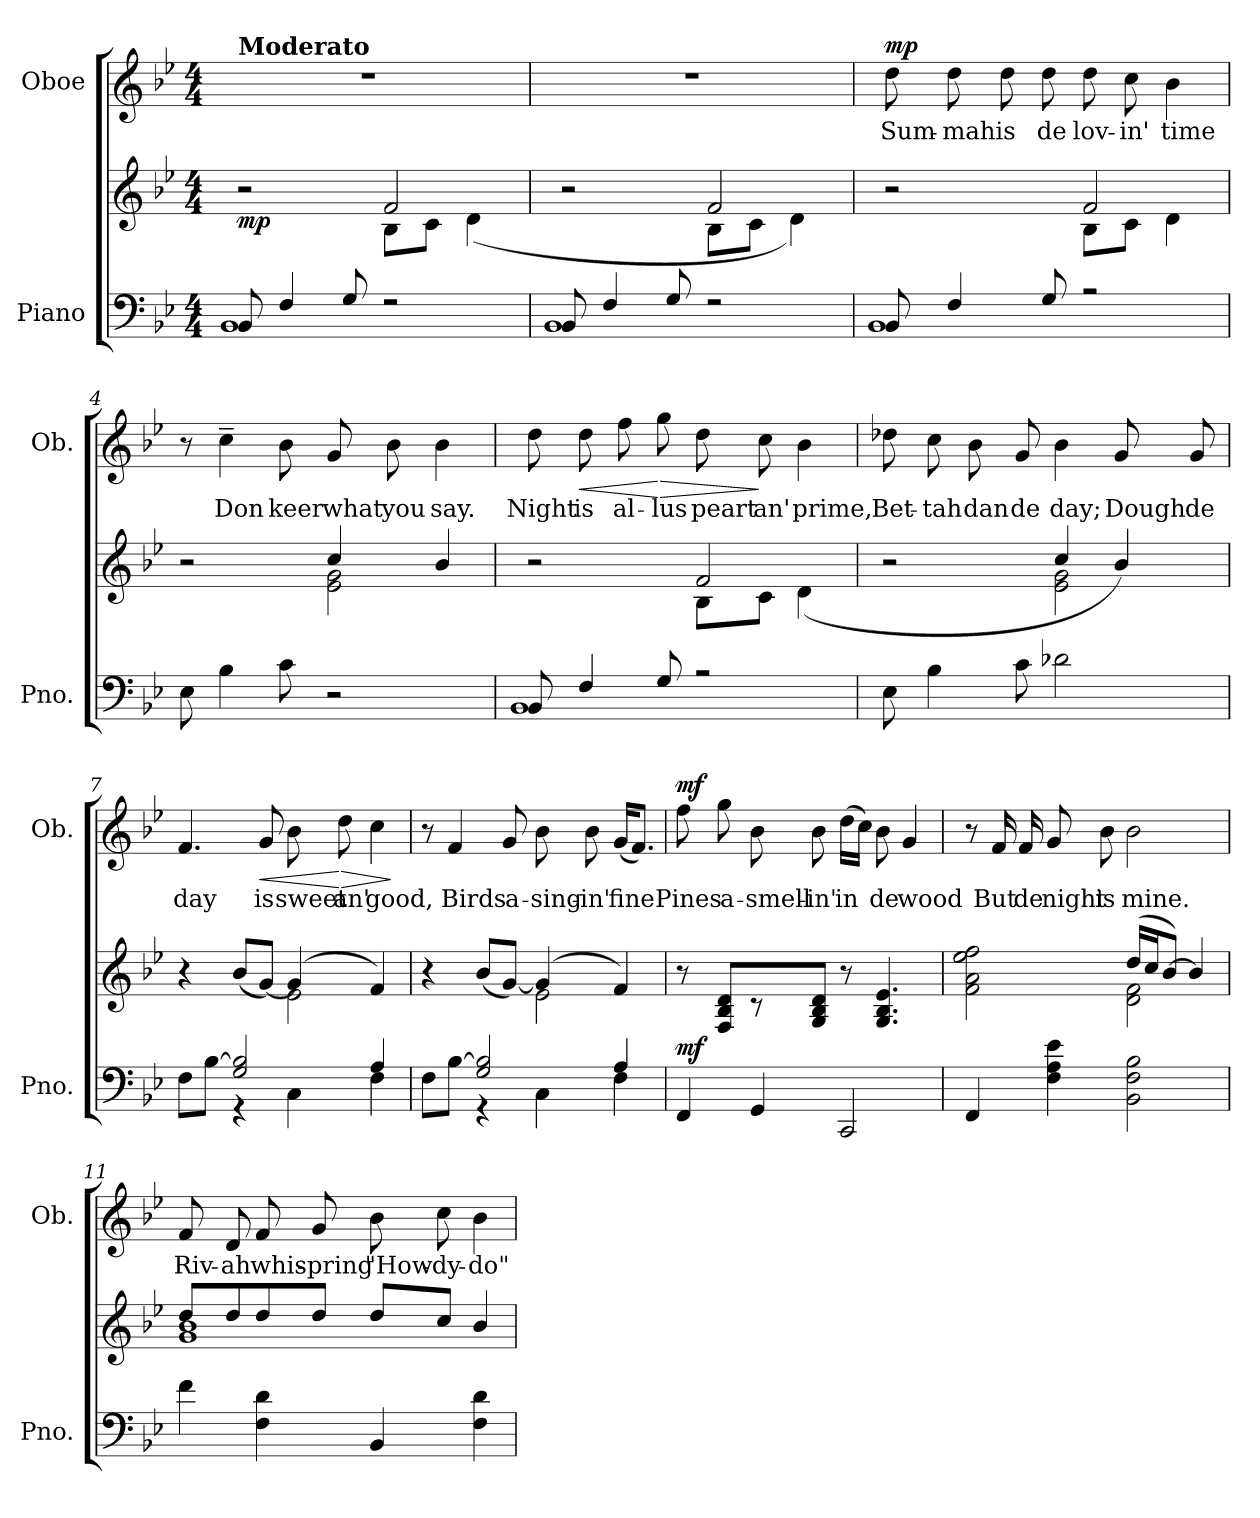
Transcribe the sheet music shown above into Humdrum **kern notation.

**kern	**kern	**dynam	**kern	**text	**dynam
*part2	*part2	*part2	*part1	*part1	*part1
*staff3	*staff2	*staff2/3	*staff1	*staff1	*staff1
*I"Piano	*	*	*I"Oboe	*	*
*I'Pno.	*	*	*I'Ob.	*	*
*clefF4	*clefG2	*	*clefG2	*	*
*k[b-e-]	*k[b-e-]	*	*k[b-e-]	*	*
*M4/4	*M4/4	*	*M4/4	*	*
*MM112	*MM112	*	*MM112	*	*
=1	=1	=1	=1	=1	=1
*^	*^	*	*	*	*
!	!	!	!	!	!LO:TX:a:B:t=Moderato	!	!
!	!	!	!	!LO:DY:b	!	!	!
(<8BB-/	1BB-	2r	2ryy	mp	1r	.	.
4F/	.	.	.	.	.	.	.
8G/	.	.	.	.	.	.	.
2r	.	2f/	8B-\L	.	.	.	.
.	.	.	8c\J	.	.	.	.
.	.	.	(4d\	.	.	.	.
=2	=2	=2	=2	=2	=2	=2	=2
(<8BB-/	1BB-	2r	2ryy	.	1r	.	.
4F/	.	.	.	.	.	.	.
8G/	.	.	.	.	.	.	.
2r	.	2f/	8B-\L	.	.	.	.
.	.	.	8c\J	.	.	.	.
.	.	.	4d\)	.	.	.	.
=3	=3	=3	=3	=3	=3	=3	=3
!	!	!	!	!	!	!LO:LY:b	!LO:DY:a
(<8BB-/	1BB-	2r	2ryy	.	8dd\	Sum-	mp
!	!	!	!	!	!	!LO:LY:b	!
4F/	.	.	.	.	8dd\	-mah	.
!	!	!	!	!	!	!LO:LY:b	!
.	.	.	.	.	8dd\	is	.
!	!	!	!	!	!	!LO:LY:b	!
8G/	.	.	.	.	8dd\	de	.
!	!	!	!	!	!	!LO:LY:b	!
2r	.	2f/	8B-\L	.	8dd\	lov-	.
!	!	!	!	!	!	!LO:LY:b	!
.	.	.	8c\J	.	8cc\	-in'	.
!	!	!	!	!	!	!LO:LY:b	!
.	.	.	4d\)	.	4b-\	time	.
*v	*v	*	*	*	*	*	*
=4	=4	=4	=4	=4	=4	=4
8E-\	2r	2ryy	.	8r	.	.
!	!	!	!	!	!LO:LY:b	!
4B-\	.	.	.	4cc~\	Don	.
!	!	!	!	!	!LO:LY:b	!
8c\	.	.	.	8b-\	keer	.
!	!	!	!	!	!LO:LY:b	!
2r	4cc/	2e-\ 2g\	.	8g/	what	.
!	!	!	!	!	!LO:LY:b	!
.	.	.	.	8b-\	you	.
!	!	!	!	!	!LO:LY:b	!
.	4b-/)	.	.	4b-\	say.	.
!!LO:LB:g=z
=5	=5	=5	=5	=5	=5	=5
*^	*	*	*	*	*	*
!	!	!	!	!	!	!LO:LY:b	!
(<8BB-/	1BB-	2r	2ryy	.	8dd\	Night	.
!	!	!	!	!	!	!LO:LY:b	!LO:HP:b
4F/	.	.	.	.	8dd\	is	<
!	!	!	!	!	!	!LO:LY:b	!
.	.	.	.	.	8ff\	al-	.
!	!	!	!	!	!	!LO:LY:b	!LO:HP:n=1:b
8G/	.	.	.	.	8gg\	-lus	[ >
!	!	!	!	!	!	!LO:LY:b	!
2r	.	2f/	8B-\L	.	8dd\	peart	.
!	!	!	!	!	!	!LO:LY:b	!
.	.	.	8c\J	.	8cc\	an'	]
!	!	!	!	!	!	!LO:LY:b	!
.	.	.	(4d\	.	4b-\	prime,	.
*v	*v	*	*	*	*	*	*
=6	=6	=6	=6	=6	=6	=6
!	!	!	!	!	!LO:LY:b	!
8E-\	2r	2ryy	.	8dd-X\	Bet-	.
!	!	!	!	!	!LO:LY:b	!
4B-\	.	.	.	8cc\	-tah	.
!	!	!	!	!	!LO:LY:b	!
.	.	.	.	8b-\	dan	.
!	!	!	!	!	!LO:LY:b	!
8c\	.	.	.	8g/	de	.
!	!	!	!	!	!LO:LY:b	!
2d-X\	4cc/	2e-\ 2g\	.	4b-\	day;	.
!	!	!	!	!	!LO:LY:b	!
.	4b-/)	.	.	8g/	Dough	.
!	!	!	!	!	!LO:LY:b	!
.	.	.	.	8g/	de	.
=7	=7	=7	=7	=7	=7	=7
*^	*	*	*	*	*	*
!	!	!	!	!	!	!LO:LY:b	!
8F\L	4ryy	4r	2ryy	.	4.f/	day	.
[8B-\J	.	.	.	.	.	.	.
2G/ 2B-/]	4r	(8b-/L	.	.	.	.	.
!	!	!	!	!	!	!LO:LY:b	!LO:HP:b
.	.	[8g/J)	.	.	8g/	is	<
!	!	!	!	!	!	!LO:LY:b	!
.	4C\	(4g/]	2e-\	.	8b-\	sweet	.
!	!	!	!	!	!	!LO:LY:b	!LO:HP:n=1:b
.	.	.	.	.	8dd\	an'	[ >
!	!	!	!	!	!	!LO:LY:b	!
4A/	4F\	4f/)	.	.	4cc\	good,	.
*v	*v	*	*	*	*	*	*
*	*v	*v	*	*	*	*
.	.	.	.	.	]
!!LO:LB:g=z
=8	=8	=8	=8	=8	=8
*^	*^	*	*	*	*
8F\L	4ryy	4r	2ryy	.	8r	.	.
!	!	!	!	!	!	!LO:LY:b	!
[8B-\J	.	.	.	.	4f/	Birds	.
2G/ 2B-/]	4r	(8b-/L	.	.	.	.	.
!	!	!	!	!	!	!LO:LY:b	!
.	.	[8g/J)	.	.	8g/	a-	.
!	!	!	!	!	!	!LO:LY:b	!
.	4C\	(4g/]	2e-\	.	8b-\	-sing-	.
!	!	!	!	!	!	!LO:LY:b	!
.	.	.	.	.	8b-\	-in'	.
!	!	!	!	!	!	!LO:LY:b	!
4A/	4F\	4f/)	.	.	(16g/KL	fine	.
.	.	.	.	.	8.f/J)	.	.
*v	*v	*	*	*	*	*	*
*	*v	*v	*	*	*	*
=9	=9	=9	=9	=9	=9
!	!	!LO:DY:b	!	!LO:LY:b	!LO:DY:a
4FF/	8r	mf	8ff\	Pines	mf
!	!	!	!	!LO:LY:b	!
.	8F/ 8B-/ 8d/L	.	8gg\	a-	.
!	!	!	!	!LO:LY:b	!
4GG/	8r	.	8b-\	-smell-	.
!	!	!	!	!LO:LY:b	!
.	8G/ 8B-/ 8d/J	.	8b-\	-in'	.
!	!	!	!	!LO:LY:b	!
2CC/	8r	.	(16dd\LL	in	.
.	.	.	16cc\JJ)	.	.
!	!	!	!	!LO:LY:b	!
.	4.G/ 4.B-/ 4.e-/	.	8b-\	de	.
!	!	!	!	!LO:LY:b	!
.	.	.	4g/	wood	.
=10	=10	=10	=10	=10	=10
*	*^	*	*	*	*
4FF/	2f\ 2a\ 2ee-\ 2ff\	2ryy	.	8r	.	.
!	!	!	!	!	!LO:LY:b	!
.	.	.	.	16f/	But	.
!	!	!	!	!	!LO:LY:b	!
.	.	.	.	16f/	de	.
!	!	!	!	!	!LO:LY:b	!
4F\ 4A\ 4e-\	.	.	.	8g/	night	.
!	!	!	!	!	!LO:LY:b	!
.	.	.	.	8b-\	is	.
!	!	!	!	!	!LO:LY:b	!
2BB-\ 2F\ 2B-\	(16dd/LL	2d\ 2f\	.	2b-\	mine.	.
.	16cc/J	.	.	.	.	.
.	[8b-/J)	.	.	.	.	.
.	4b-/]	.	.	.	.	.
!!LO:PB:g=z
=11	=11	=11	=11	=11	=11	=11
!	!	!	!	!	!LO:LY:b	!
4f\	8dd/L	1g 1b-	.	8f/	Riv-	.
!	!	!	!	!	!LO:LY:b	!
.	8dd/	.	.	8d/	-ah	.
!	!	!	!	!	!LO:LY:b	!
4F\ 4d\	8dd/	.	.	8f/	whis-	.
!	!	!	!	!	!LO:LY:b	!
.	8dd/J	.	.	8g/	-pring	.
!	!	!	!	!	!LO:LY:b	!
4BB-/	8dd/L	.	.	8b-\	"How-	.
!	!	!	!	!	!LO:LY:b	!
.	8cc/J	.	.	8cc\	-dy-	.
!	!	!	!	!	!LO:LY:b	!
4F\ 4d\	4b-/	.	.	4b-\	-do"	.
*	*v	*v	*	*	*	*
=	=	=	=	=	=
*-	*-	*-	*-	*-	*-
